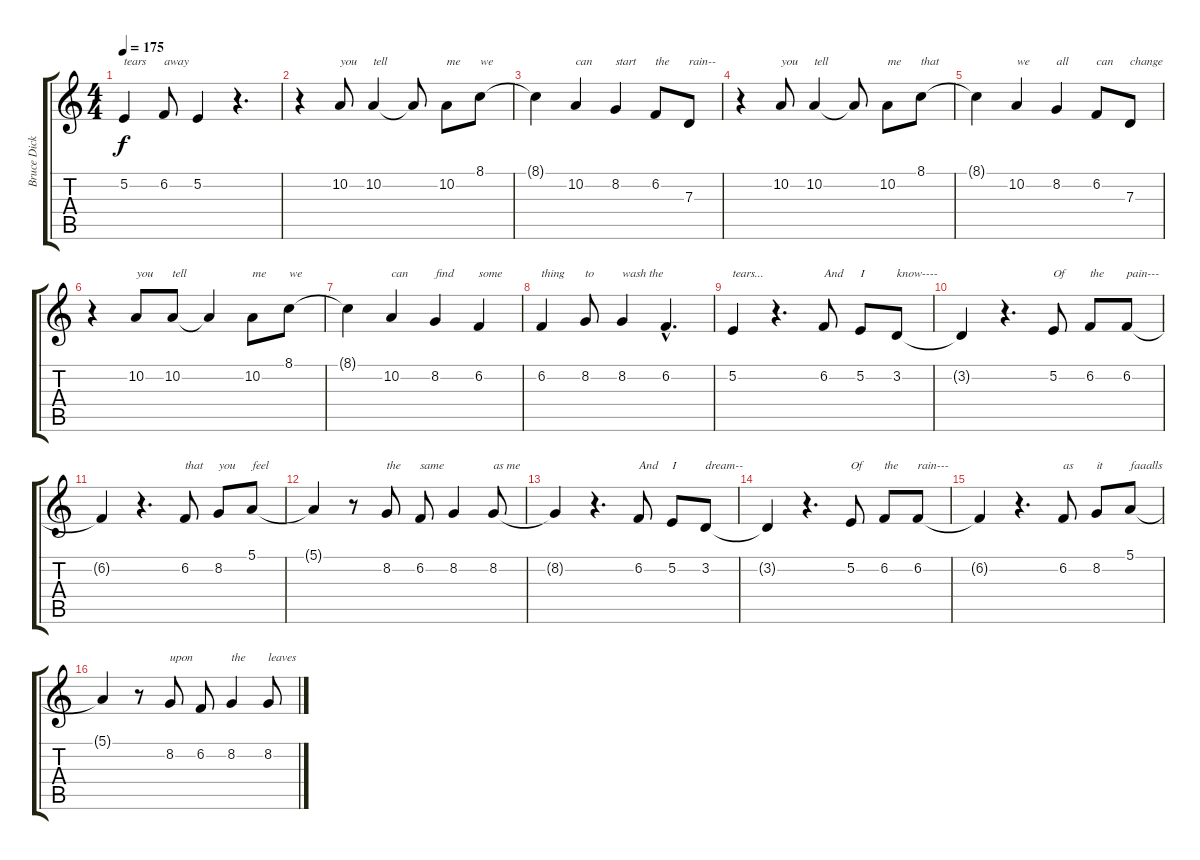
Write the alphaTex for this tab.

\track ("Bruce Dickinson" "Bruce Dick") {instrument sopranosax}
\staff {score tabs}
\tuning (E4 B3 G3 D3 A2 E2) {hide}
\ts (4 4)
\tempo 175
\clef g2
\ks c
5.2.4{txt "tears" dy f} 6.2.8{txt "away"} 5.2.4 r.4{d} |
r.4 10.2.8{txt "you "} 10.2.4{txt "tell"} 10.2{t}.8 10.2.8{txt "me"} 8.1.8{txt "we"} |
8.1{t}.4 10.2.4{txt "can"} 8.2.4{txt "start"} 6.2.8{txt "the "} 7.3.8{txt "rain--"} |
r.4 10.2.8{txt "you "} 10.2.4{txt "tell"} 10.2{t}.8 10.2.8{txt "me"} 8.1.8{txt "that"} |
8.1{t}.4 10.2.4{txt "we"} 8.2.4{txt "all"} 6.2.8{txt "can "} 7.3.8{txt "change"} |
r.4 10.2.8{txt "you"} 10.2.8{txt "tell"} 10.2{t}.4 10.2.8{txt "me"} 8.1.8{txt "we"} |
8.1{t}.4 10.2.4{txt "can"} 8.2.4{txt "find"} 6.2.4{txt "some"} |
6.2.4{txt "thing"} 8.2.8{txt "to"} 8.2.4{txt "wash the"} 6.2{hac}.4{d} |
5.2.4{txt "tears..."} r.4{d} 6.2.8{txt "And"} 5.2.8{txt "I"} 3.2.8{txt "know----"} |
3.2{t}.4 r.4{d} 5.2.8{txt "Of"} 6.2.8{txt "the"} 6.2.8{txt "pain---"} |
6.2{t}.4 r.4{d} 6.2.8{txt "that"} 8.2.8{txt "you"} 5.1.8{txt "feel"} |
5.1{t}.4 r.8 8.2.8{txt "the"} 6.2.8{txt "same"} 8.2.4 8.2.8{txt "as me"} |
8.2{t}.4 r.4{d} 6.2.8{txt "And"} 5.2.8{txt "I"} 3.2.8{txt "dream--"} |
3.2{t}.4 r.4{d} 5.2.8{txt "Of"} 6.2.8{txt "the"} 6.2.8{txt "rain---"} |
6.2{t}.4 r.4{d} 6.2.8{txt "as"} 8.2.8{txt "it"} 5.1.8{txt "faaalls"} |
5.1{t}.4 r.8 8.2.8{txt "upon"} 6.2.8 8.2.4{txt "the"} 8.2.8{txt "leaves"}
